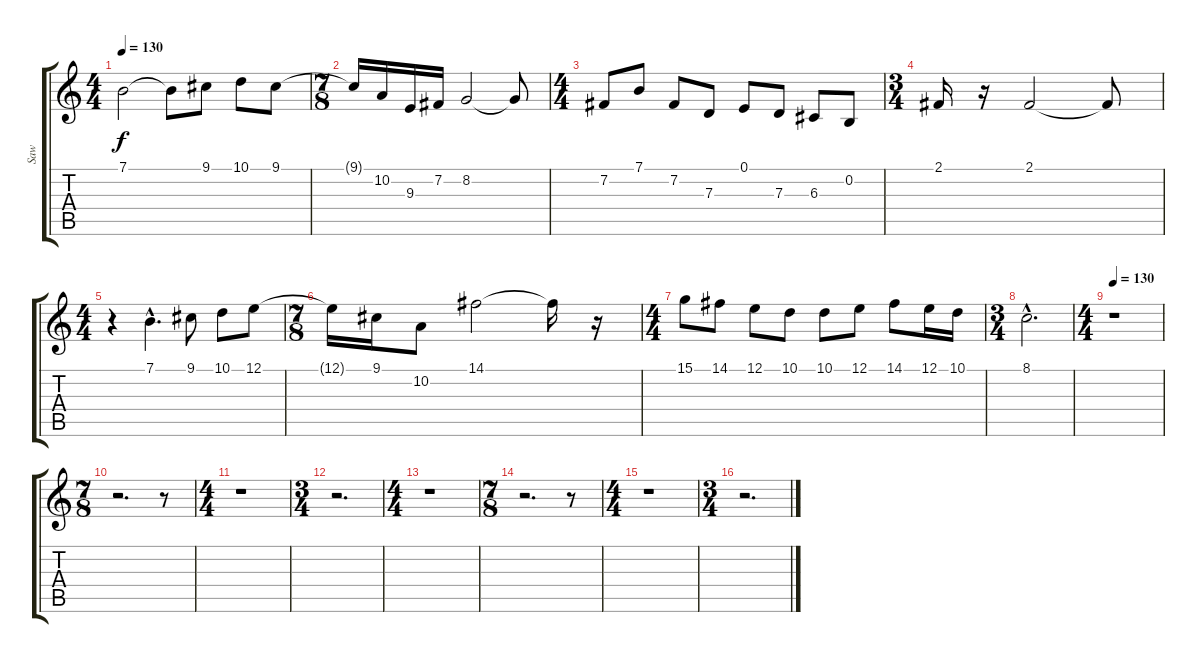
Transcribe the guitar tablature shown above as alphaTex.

\track ("Saw" "Saw") {instrument lead2sawtooth}
\staff {score tabs}
\tuning (E4 B3 G3 D3 A2 E2) {hide}
\ts (4 4)
\tempo 130
\clef g2
\ks c
7.1.2{dy f} 7.1{t}.8 9.1.8 10.1.8 9.1.8 |
\ts (7 8)
9.1{t}.16 10.2.16 9.3.16 7.2.16 8.2.2 8.2{t}.8 |
\ts (4 4)
7.2.8 7.1.8 7.2.8 7.3.8 0.1.8 7.3.8 6.3.8 0.2.8 |
\ts (3 4)
2.1.16 r.16 2.1.2 2.1{t}.8 |
\ts (4 4)
r.4 7.1{hac}.4{d} 9.1.8 10.1.8 12.1.8 |
\ts (7 8)
12.1{t}.16 9.1.16 10.2.8 14.1.2 14.1{t}.16 r.16 |
\ts (4 4)
15.1.8 14.1.8 12.1.8 10.1.8 10.1.8 12.1.8 14.1.8 12.1.16 10.1.16 |
\ts (3 4)
8.1{hac}.2{d} |
\ts (4 4)
\tempo 130
r.1 |
\ts (7 8)
r.2{d} r.8 |
\ts (4 4)
r.1 |
\ts (3 4)
r.2{d} |
\ts (4 4)
r.1 |
\ts (7 8)
r.2{d} r.8 |
\ts (4 4)
r.1 |
\ts (3 4)
r.2{d}
